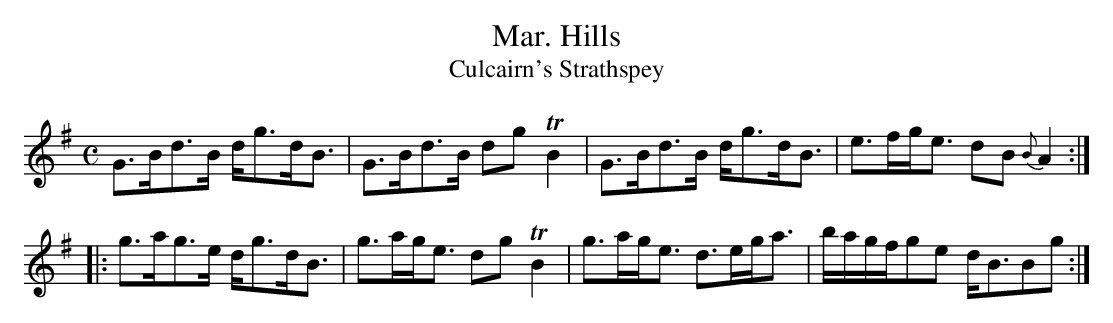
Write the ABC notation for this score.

X:1
T:Mar. Hills
T:Culcairn's Strathspey
L:1/8
M:C
K:G
G>Bd>B d<gd<B|G>Bd>B dg TB2|G>Bd>B d<gd<B|e>fg<e dB\{B\}A2:|
|:g>ag>e d<gd<B|g>ag<e dg TB2|g>ag<e d>eg<a|b/a/g/f/ge d<BBg:|]
